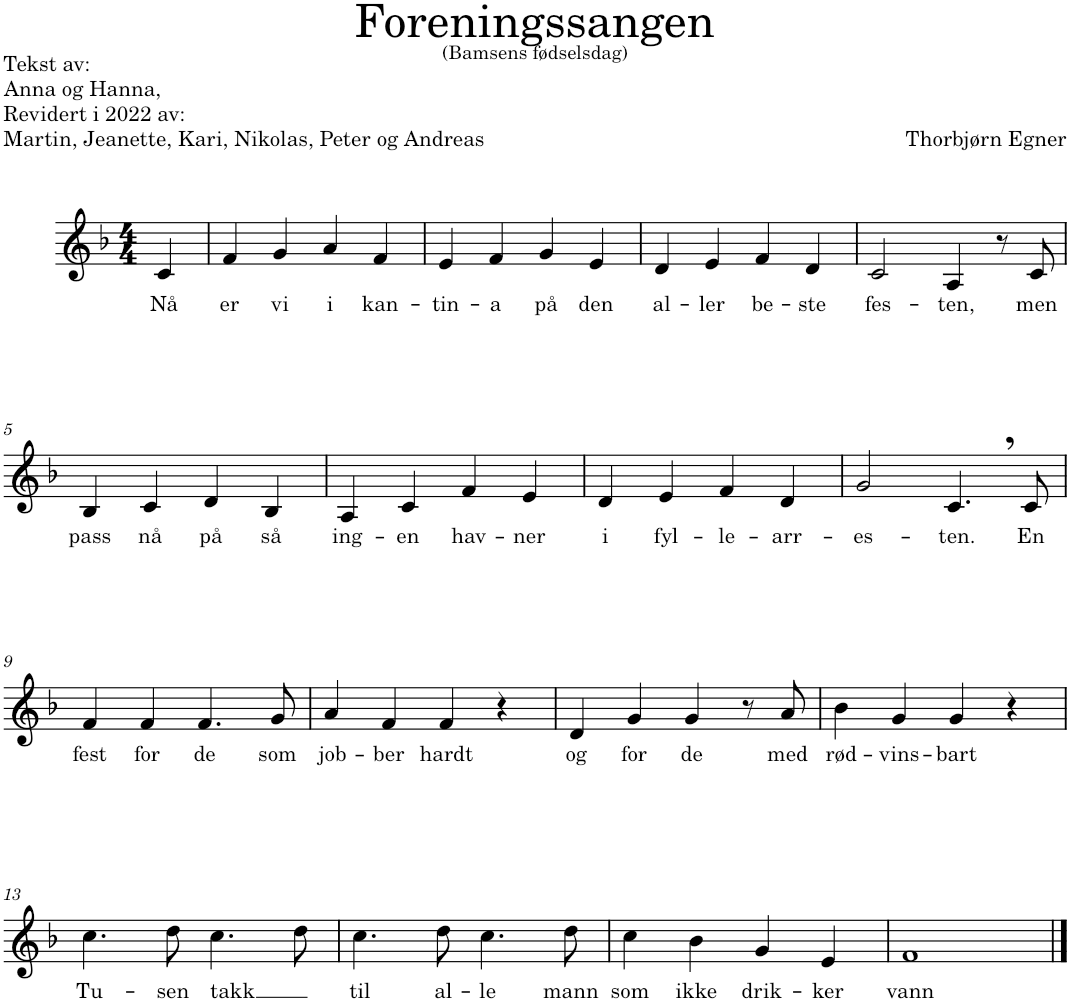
**kern	**text
*part1	*part1
*staff1	*staff1
*I"Piano	*
*I'Pno.	*
*clefG2	*
*k[b-]	*
*M4/4	*
=	=
!	!LO:LY:b
4c/	Nå
=1	=1
!	!LO:LY:b
4f/	er
!	!LO:LY:b
4g/	vi
!	!LO:LY:b
4a/	i
!	!LO:LY:b
4f/	kan-
=2	=2
!	!LO:LY:b
4e/	-tin-
!	!LO:LY:b
4f/	a
!	!LO:LY:b
4g/	på
!	!LO:LY:b
4e/	den
=3	=3
!	!LO:LY:b
4d/	al-
!	!LO:LY:b
4e/	-ler
!	!LO:LY:b
4f/	-be-
!	!LO:LY:b
4d/	-ste
=4	=4
!	!LO:LY:b
2c/	fes-
!	!LO:LY:b
4A/	-ten,
8r	.
!	!LO:LY:b
8c/	men
!!LO:LB:g=z
=5	=5
!	!LO:LY:b
4B-/	pass
!	!LO:LY:b
4c/	nå
!	!LO:LY:b
4d/	på
!	!LO:LY:b
4B-/	så
=6	=6
!	!LO:LY:b
4A/	ing-
!	!LO:LY:b
4c/	-en
!	!LO:LY:b
4f/	hav-
!	!LO:LY:b
4e/	-ner
=7	=7
!	!LO:LY:b
4d/	i
!	!LO:LY:b
4e/	fyl-
!	!LO:LY:b
4f/	le-
!	!LO:LY:b
4d/	-arr-
=8	=8
!	!LO:LY:b
2g/	-es-
!	!LO:LY:b
4.c,/	-ten.
!	!LO:LY:b
8c/	En
!!LO:LB:g=z
=9	=9
!	!LO:LY:b
4f/	fest
!	!LO:LY:b
4f/	for
!	!LO:LY:b
4.f/	de
!	!LO:LY:b
8g/	som
=10	=10
!	!LO:LY:b
4a/	job-
!	!LO:LY:b
4f/	-ber
!	!LO:LY:b
4f/	hardt
4r	.
=11	=11
!	!LO:LY:b
4d/	og
!	!LO:LY:b
4g/	for
!	!LO:LY:b
4g/	de
8r	.
!	!LO:LY:b
8a/	med
=12	=12
!	!LO:LY:b
4b-\	rød-
!	!LO:LY:b
4g/	-vins-
!	!LO:LY:b
4g/	-bart
4r	.
!!LO:LB:g=z
=13	=13
!	!LO:LY:b
4.cc\	Tu-
!	!LO:LY:b
8dd\	-sen
!	!LO:LY:b
4.cc\	takk
8dd\	.
=14	=14
!	!LO:LY:b
4.cc\	til
!	!LO:LY:b
8dd\	al-
!	!LO:LY:b
4.cc\	-le
!	!LO:LY:b
8dd\	mann
=15	=15
!	!LO:LY:b
4cc\	som
!	!LO:LY:b
4b-\	ikke
!	!LO:LY:b
4g/	drik-
!	!LO:LY:b
4e/	-ker
=16	=16
!	!LO:LY:b
1f	vann
==	==
*-	*-
